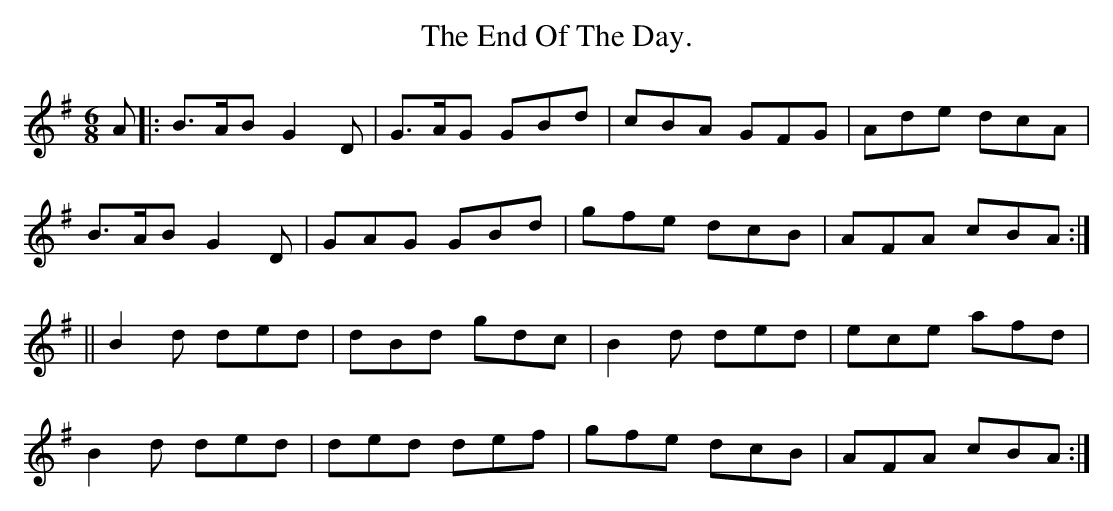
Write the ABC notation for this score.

X:1
T: The End Of The Day.
M: 6/8
L: 1/8
K: G
A |: B>AB G2 D | G>AG GBd | cBA GFG | Ade dcA |
B>AB G2 D | GAG GBd | gfe dcB | AFA cBA :|
|| B2 d ded | dBd gdc | B2 d ded | ece afd |
B2 d ded | ded def | gfe dcB | AFA cBA :|
